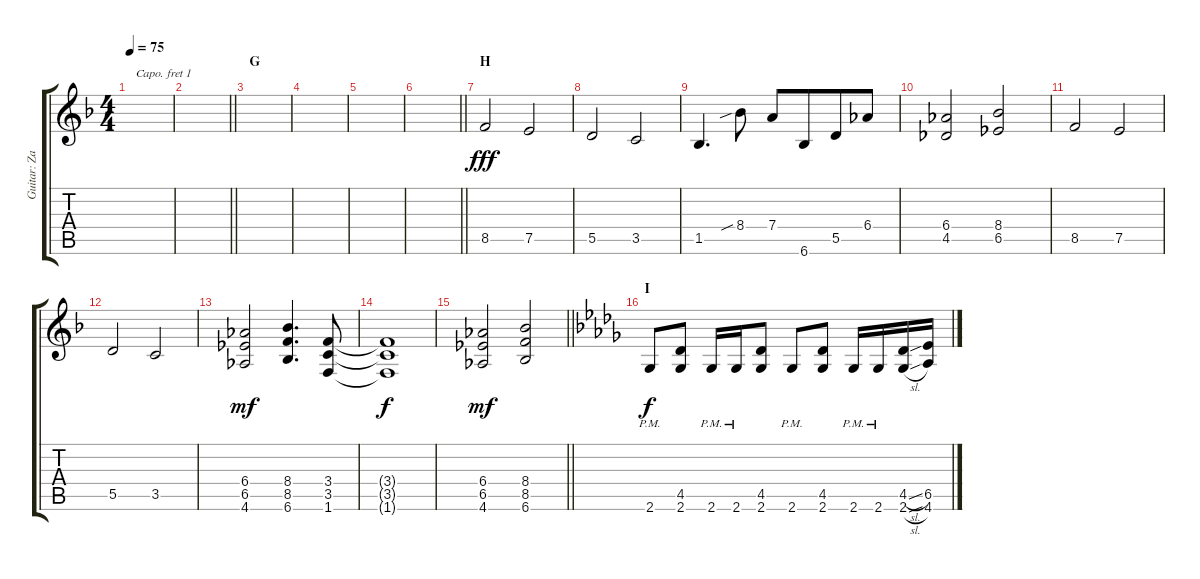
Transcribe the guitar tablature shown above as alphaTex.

\track ("Guitar: Zakk" "Guitar: Za") {instrument distortionguitar}
\staff {score tabs}
\capo 1
\tuning (Eb4 Bb3 Gb3 Db3 Ab2 Eb2) {hide}
\ts (4 4)
\tempo 75
\clef g2
\ks f
|
\barLineRight lightlight
|
\section ("" "G")
|
|
|
\barLineRight lightlight
|
\section ("" "H")
8.5.2{dy fff} 7.5.2 |
5.5.2 3.5.2 |
1.5.4{d} 8.4{sib}.8 7.4.8 6.6.8{beam merge} 5.5.8 6.4.8 |
(6.4 4.5).2 (8.4 6.5).2 |
8.5.2 7.5.2 |
5.5.2 3.5.2 |
(6.4 6.5 4.6).2{dy mf} (8.4 8.5 6.6).4{d} (3.4 3.5 1.6).8 |
(3.4{t} 3.5{t} 1.6{t}).1{dy f} |
\barLineRight lightlight
(6.4 6.5 4.6).2{dy mf} (8.4 8.5 6.6).2 |
\section ("" "I")
\ks db
2.6{pm}.8{dy f} (4.5 2.6).8 2.6{pm}.16 2.6{pm}.16 (4.5 2.6).8 2.6{pm}.8 (4.5 2.6).8 2.6{pm}.16 2.6{pm}.16 (4.5{sl} 2.6{sl}).16 (6.5 4.6).16
